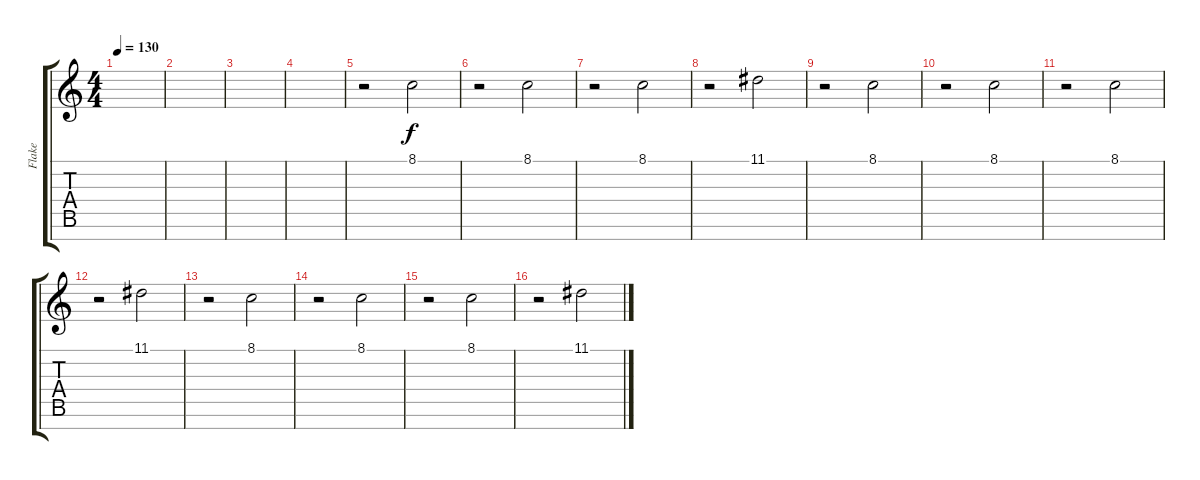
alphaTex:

\track ("Flake" "Flake") {instrument flute}
\staff {score tabs}
\tuning (E4 B3 G3 D3 A2 E2 B1) {hide}
\ts (4 4)
\tempo 130
\clef g2
\ks c
|
|
|
|
r.2 8.1.2 |
r.2 8.1.2 |
r.2 8.1.2 |
r.2 11.1.2 |
r.2 8.1.2 |
r.2 8.1.2 |
r.2 8.1.2 |
r.2 11.1.2 |
r.2 8.1.2 |
r.2 8.1.2 |
r.2 8.1.2 |
r.2 11.1.2
